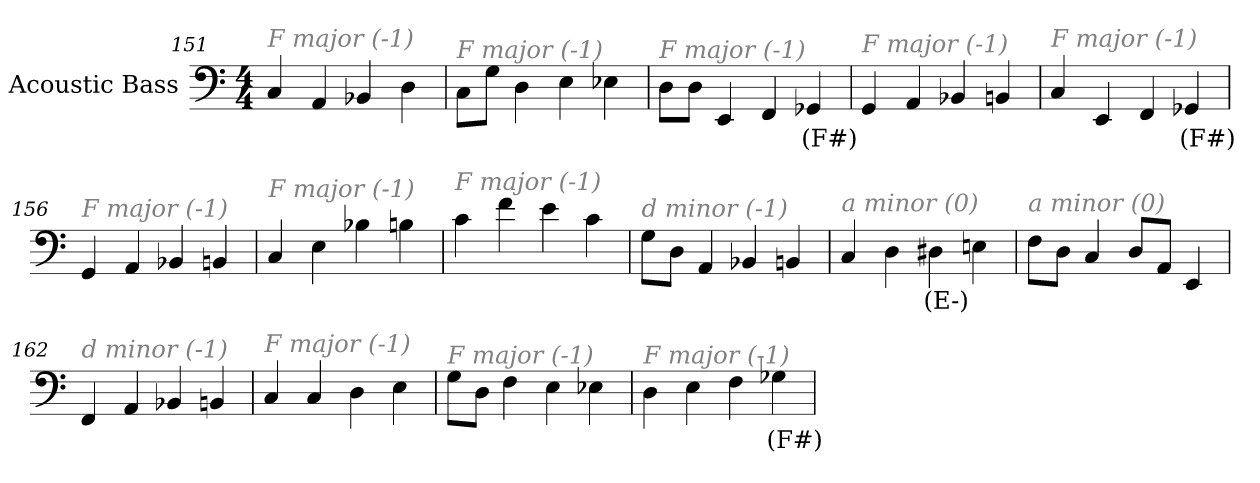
**kern	**text
*part1	*part1
*staff1	*staff1
*I"Acoustic Bass	*
*clefF4	*
*ITrd7c12	*
*k[]	*
*C:	*
*M4/4	*
=151	=151
!LO:TX:i:color=#808080:t=F major (-1)	!
4CC	.
4AAA	.
4BBB-X	.
4DD	.
=152	=152
!LO:TX:i:color=#808080:t=F major (-1)	!
8CCL	.
8GGJ	.
4DD	.
4EE	.
4EE-X	.
=153	=153
!LO:TX:i:color=#808080:t=F major (-1)	!
8DDL	.
8DDJ	.
4EEE	.
4FFF	.
4GGG-Xi	(F#)
=154	=154
!LO:TX:i:color=#808080:t=F major (-1)	!
4GGG	.
4AAA	.
4BBB-X	.
4BBBn	.
=155	=155
!LO:TX:i:color=#808080:t=F major (-1)	!
4CC	.
4EEE	.
4FFF	.
4GGG-Xi	(F#)
=156	=156
!LO:TX:i:color=#808080:t=F major (-1)	!
4GGG	.
4AAA	.
4BBB-X	.
4BBBn	.
=157	=157
!LO:TX:i:color=#808080:t=F major (-1)	!
4CC	.
4EE	.
4BB-X	.
4BBn	.
=158	=158
!LO:TX:i:color=#808080:t=F major (-1)	!
4C	.
4F	.
4E	.
4C	.
=159	=159
!LO:TX:i:color=#808080:t=d minor (-1)	!
8GGL	.
8DDJ	.
4AAA	.
4BBB-X	.
4BBBn	.
=160	=160
!LO:TX:i:color=#808080:t=a minor (0)	!
4CC	.
4DD	.
4DD#Xi	(E-)
4EEn	.
=161	=161
!LO:TX:i:color=#808080:t=a minor (0)	!
8FFL	.
8DDJ	.
4CC	.
8DDL	.
8AAAJ	.
4EEE	.
=162	=162
!LO:TX:i:color=#808080:t=d minor (-1)	!
4FFF	.
4AAA	.
4BBB-X	.
4BBBn	.
=163	=163
!LO:TX:i:color=#808080:t=F major (-1)	!
4CC	.
4CC	.
4DD	.
4EE	.
=164	=164
!LO:TX:i:color=#808080:t=F major (-1)	!
8GGL	.
8DDJ	.
4FF	.
4EE	.
4EE-X	.
=165	=165
!LO:TX:i:color=#808080:t=F major (-1)	!
4DD	.
4EE	.
4FF	.
4GG-Xi	(F#)
=	=
*-	*-
